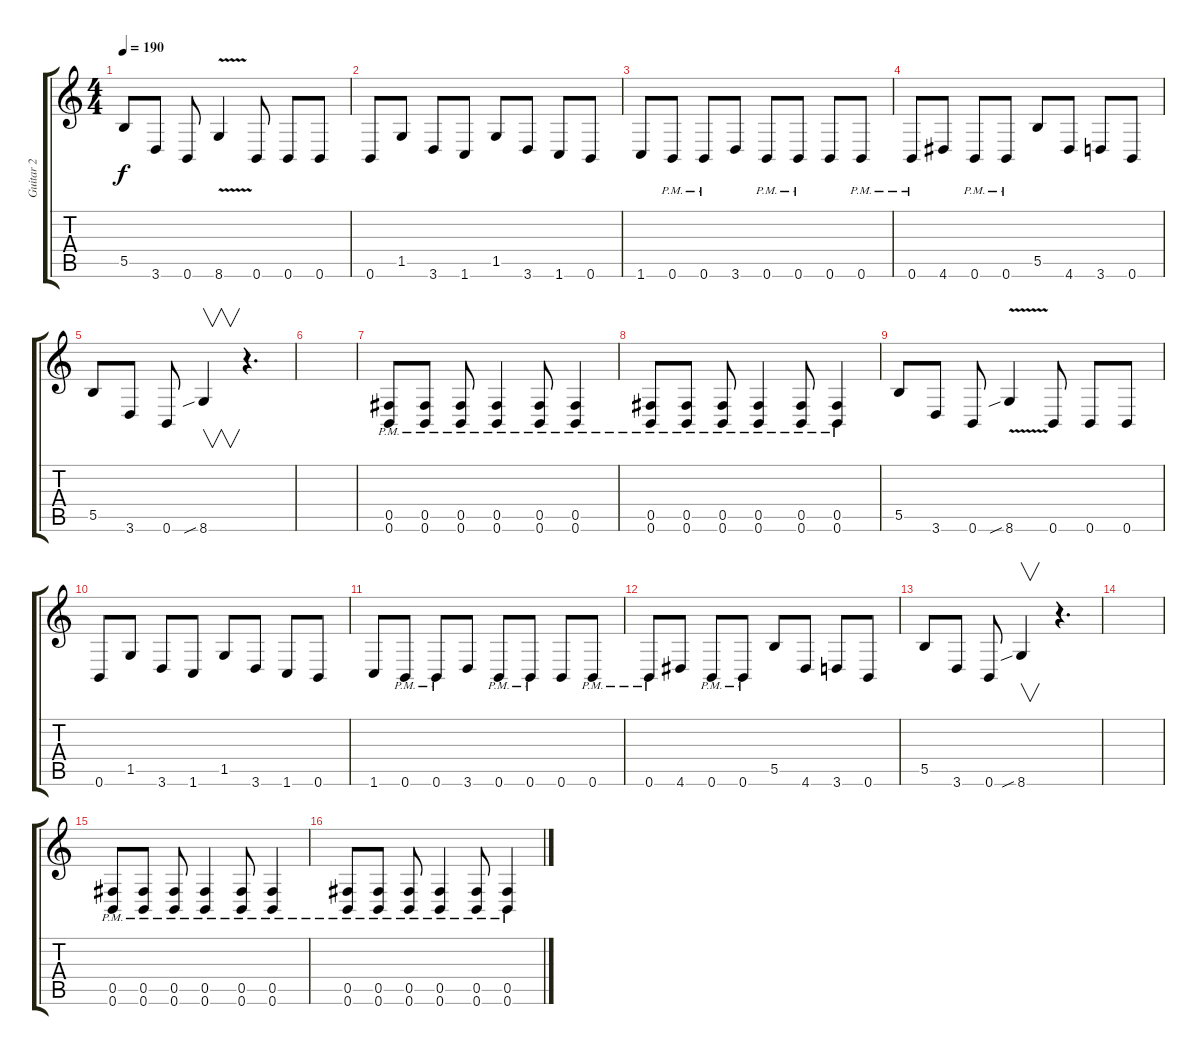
\track ("Guitar 2" "Guitar 2") {instrument distortionguitar}
\staff {score tabs}
\tuning (Db4 Ab3 E3 B2 Gb2 B1) {hide}
\ts (4 4)
\tempo 190
\clef g2
\ks c
5.5.8{dy f} 3.6.8 0.6.8 8.6{v}.4 0.6.8 0.6.8 0.6.8 |
0.6.8 1.5.8 3.6.8 1.6.8 1.5.8 3.6.8 1.6.8 0.6.8 |
1.6.8 0.6{pm}.8 0.6{pm}.8 3.6.8 0.6{pm}.8 0.6{pm}.8 0.6.8 0.6{pm}.8 |
0.6{pm}.8 4.6.8 0.6{pm}.8 0.6{pm}.8 5.5.8 4.6.8 3.6.8 0.6.8 |
5.5.8 3.6.8 0.6.8 8.6{sib}.4{v} r.4{d} |
|
(0.5{pm} 0.6{pm}).8 (0.5{pm} 0.6{pm}).8 (0.5{pm} 0.6{pm}).8 (0.5{pm} 0.6{pm}).4 (0.5{pm} 0.6{pm}).8 (0.5{pm} 0.6{pm}).4 |
(0.5{pm} 0.6{pm}).8 (0.5{pm} 0.6{pm}).8 (0.5{pm} 0.6{pm}).8 (0.5{pm} 0.6{pm}).4 (0.5{pm} 0.6{pm}).8 (0.5{pm} 0.6{pm}).4 |
5.5.8 3.6.8 0.6.8 8.6{v sib}.4 0.6.8 0.6.8 0.6.8 |
0.6.8 1.5.8 3.6.8 1.6.8 1.5.8 3.6.8 1.6.8 0.6.8 |
1.6.8 0.6{pm}.8 0.6{pm}.8 3.6.8 0.6{pm}.8 0.6{pm}.8 0.6.8 0.6{pm}.8 |
0.6{pm}.8 4.6.8 0.6{pm}.8 0.6{pm}.8 5.5.8 4.6.8 3.6.8 0.6.8 |
5.5.8 3.6.8 0.6.8 8.6{sib}.4{v} r.4{d} |
|
(0.5{pm} 0.6{pm}).8 (0.5{pm} 0.6{pm}).8 (0.5{pm} 0.6{pm}).8 (0.5{pm} 0.6{pm}).4 (0.5{pm} 0.6{pm}).8 (0.5{pm} 0.6{pm}).4 |
(0.5{pm} 0.6{pm}).8 (0.5{pm} 0.6{pm}).8 (0.5{pm} 0.6{pm}).8 (0.5{pm} 0.6{pm}).4 (0.5{pm} 0.6{pm}).8 (0.5{pm} 0.6{pm}).4
